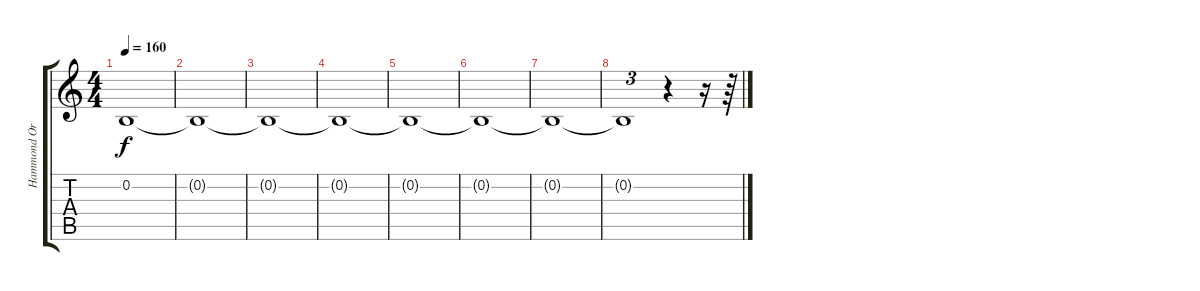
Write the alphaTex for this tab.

\track ("Hammond Organ " "Hammond Or") {instrument drawbarorgan}
\staff {score tabs}
\tuning (E4 B3 G3 D3 A2 E2) {hide}
\ts (4 4)
\tempo 160
\clef g2
\ks c
0.2{t}.1{dy f} |
0.2{t}.1 |
0.2{t}.1 |
0.2{t}.1 |
0.2{t}.1 |
0.2{t}.1 |
0.2{t}.1 |
0.2{t}.1{tu (3 2)} r.4 r.16 r.64
